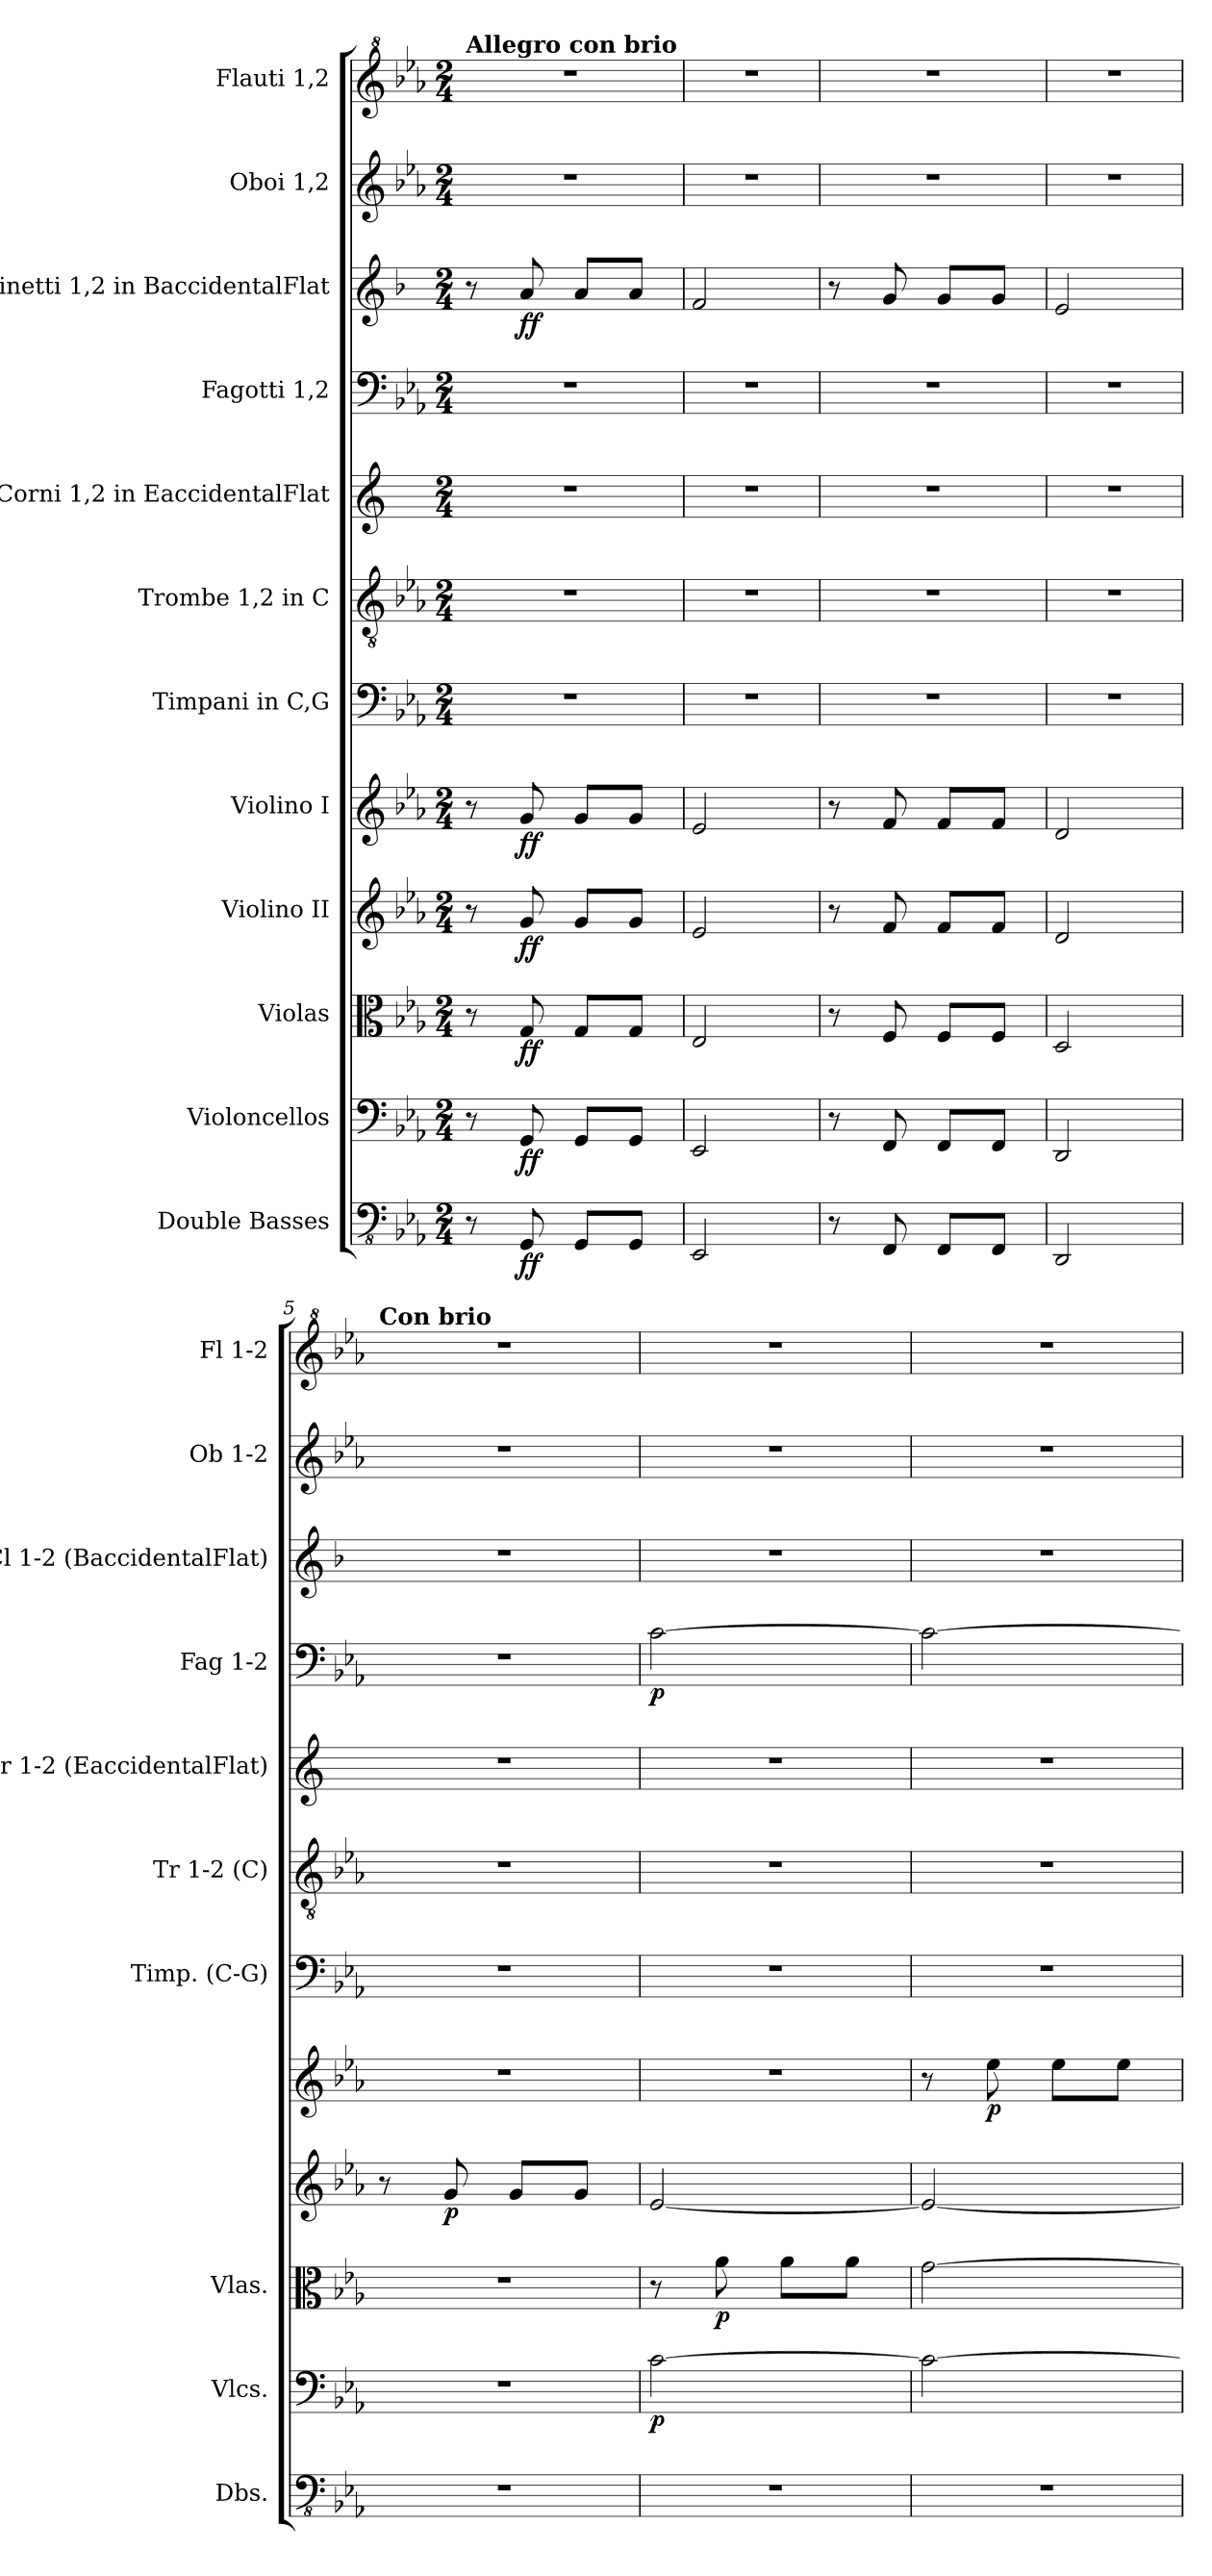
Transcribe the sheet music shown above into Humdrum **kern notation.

**kern	**dynam	**kern	**dynam	**kern	**dynam	**kern	**dynam	**kern	**dynam	**kern	**kern	**kern	**kern	**dynam	**kern	**dynam	**kern	**kern
*part12	*part12	*part11	*part11	*part10	*part10	*part9	*part9	*part8	*part8	*part7	*part6	*part5	*part4	*part4	*part3	*part3	*part2	*part1
*staff12	*staff12	*staff11	*staff11	*staff10	*staff10	*staff9	*staff9	*staff8	*staff8	*staff7	*staff6	*staff5	*staff4	*staff4	*staff3	*staff3	*staff2	*staff1
*I"Double Basses	*	*I"Violoncellos	*	*I"Violas	*	*I"Violino II	*	*I"Violino I	*	*I"Timpani in C,G	*I"Trombe 1,2 in C	*I"Corni 1,2 in EaccidentalFlat	*I"Fagotti 1,2	*	*I"Clarinetti 1,2 in BaccidentalFlat	*	*I"Oboi 1,2	*I"Flauti 1,2
*I'Dbs.	*	*I'Vlcs.	*	*I'Vlas.	*	*	*	*	*	*I'Timp. (C-G)	*I'Tr 1-2 (C)	*I'Cor 1-2 (EaccidentalFlat)	*I'Fag 1-2	*	*I'Cl 1-2 (BaccidentalFlat)	*	*I'Ob 1-2	*I'Fl 1-2
*clefFv4	*	*clefF4	*	*clefC3	*	*clefG2	*	*clefG2	*	*clefF4	*clefGv2	*clefG2	*clefF4	*	*clefG2	*	*clefG2	*clefG^2
*	*	*	*	*	*	*	*	*	*	*	*	*ITrd-2c-3	*	*	*ITrd1c2	*	*	*
*k[b-e-a-]	*	*k[b-e-a-]	*	*k[b-e-a-]	*	*k[b-e-a-]	*	*k[b-e-a-]	*	*k[b-e-a-]	*k[b-e-a-]	*k[b-e-a-]	*k[b-e-a-]	*	*k[b-e-a-]	*	*k[b-e-a-]	*k[b-e-a-]
*M2/4	*	*M2/4	*	*M2/4	*	*M2/4	*	*M2/4	*	*M2/4	*M2/4	*M2/4	*M2/4	*	*M2/4	*	*M2/4	*M2/4
=1	=1	=1	=1	=1	=1	=1	=1	=1	=1	=1	=1	=1	=1	=1	=1	=1	=1	=1
!	!	!	!	!	!	!	!	!	!	!	!	!	!	!	!	!	!	!LO:TX:a:B:t=Allegro con brio
8r	.	8r	.	8r	.	8r	.	8r	.	2r	2r	2r	2r	.	8r	.	2r	2r
!	!LO:DY:b	!	!LO:DY:b	!	!LO:DY:b	!	!LO:DY:b	!	!LO:DY:b	!	!	!	!	!	!	!LO:DY:b	!	!
8GGG/	ff	8GG/	ff	8G/	ff	8g/	ff	8g/	ff	.	.	.	.	.	8g/	ff	.	.
8GGG/L	.	8GG/L	.	8G/L	.	8g/L	.	8g/L	.	.	.	.	.	.	8g/L	.	.	.
8GGG/J	.	8GG/J	.	8G/J	.	8g/J	.	8g/J	.	.	.	.	.	.	8g/J	.	.	.
=2	=2	=2	=2	=2	=2	=2	=2	=2	=2	=2	=2	=2	=2	=2	=2	=2	=2	=2
2EEE-/	.	2EE-/	.	2E-/	.	2e-/	.	2e-/	.	2r	2r	2r	2r	.	2e-/	.	2r	2r
=3	=3	=3	=3	=3	=3	=3	=3	=3	=3	=3	=3	=3	=3	=3	=3	=3	=3	=3
8r	.	8r	.	8r	.	8r	.	8r	.	2r	2r	2r	2r	.	8r	.	2r	2r
8FFF/	.	8FF/	.	8F/	.	8f/	.	8f/	.	.	.	.	.	.	8f/	.	.	.
8FFF/L	.	8FF/L	.	8F/L	.	8f/L	.	8f/L	.	.	.	.	.	.	8f/L	.	.	.
8FFF/J	.	8FF/J	.	8F/J	.	8f/J	.	8f/J	.	.	.	.	.	.	8f/J	.	.	.
=4	=4	=4	=4	=4	=4	=4	=4	=4	=4	=4	=4	=4	=4	=4	=4	=4	=4	=4
2DDD/	.	2DD/	.	2D/	.	2d/	.	2d/	.	2r	2r	2r	2r	.	2d/	.	2r	2r
=5	=5	=5	=5	=5	=5	=5	=5	=5	=5	=5	=5	=5	=5	=5	=5	=5	=5	=5
!	!	!	!	!	!	!	!	!	!	!	!	!	!	!	!	!	!	!LO:TX:a:B:t=Con brio
2r	.	2r	.	2r	.	8r	.	2r	.	2r	2r	2r	2r	.	2r	.	2r	2r
!	!	!	!	!	!	!	!LO:DY:b	!	!	!	!	!	!	!	!	!	!	!
.	.	.	.	.	.	8g/	p	.	.	.	.	.	.	.	.	.	.	.
.	.	.	.	.	.	8g/L	.	.	.	.	.	.	.	.	.	.	.	.
.	.	.	.	.	.	8g/J	.	.	.	.	.	.	.	.	.	.	.	.
=6	=6	=6	=6	=6	=6	=6	=6	=6	=6	=6	=6	=6	=6	=6	=6	=6	=6	=6
!	!	!	!LO:DY:b	!	!	!	!	!	!	!	!	!	!	!LO:DY:b	!	!	!	!
2r	.	[2c\	p	8r	.	[2e-/	.	2r	.	2r	2r	2r	[2c\	p	2r	.	2r	2r
!	!	!	!	!	!LO:DY:b	!	!	!	!	!	!	!	!	!	!	!	!	!
.	.	.	.	8a-\	p	.	.	.	.	.	.	.	.	.	.	.	.	.
.	.	.	.	8a-\L	.	.	.	.	.	.	.	.	.	.	.	.	.	.
.	.	.	.	8a-\J	.	.	.	.	.	.	.	.	.	.	.	.	.	.
=7	=7	=7	=7	=7	=7	=7	=7	=7	=7	=7	=7	=7	=7	=7	=7	=7	=7	=7
2r	.	2c\_	.	[2g\	.	2e-/_	.	8r	.	2r	2r	2r	2c\_	.	2r	.	2r	2r
!	!	!	!	!	!	!	!	!	!LO:DY:b	!	!	!	!	!	!	!	!	!
.	.	.	.	.	.	.	.	8ee-\	p	.	.	.	.	.	.	.	.	.
.	.	.	.	.	.	.	.	8ee-\L	.	.	.	.	.	.	.	.	.	.
.	.	.	.	.	.	.	.	8ee-\J	.	.	.	.	.	.	.	.	.	.
=	=	=	=	=	=	=	=	=	=	=	=	=	=	=	=	=	=	=
*-	*-	*-	*-	*-	*-	*-	*-	*-	*-	*-	*-	*-	*-	*-	*-	*-	*-	*-
